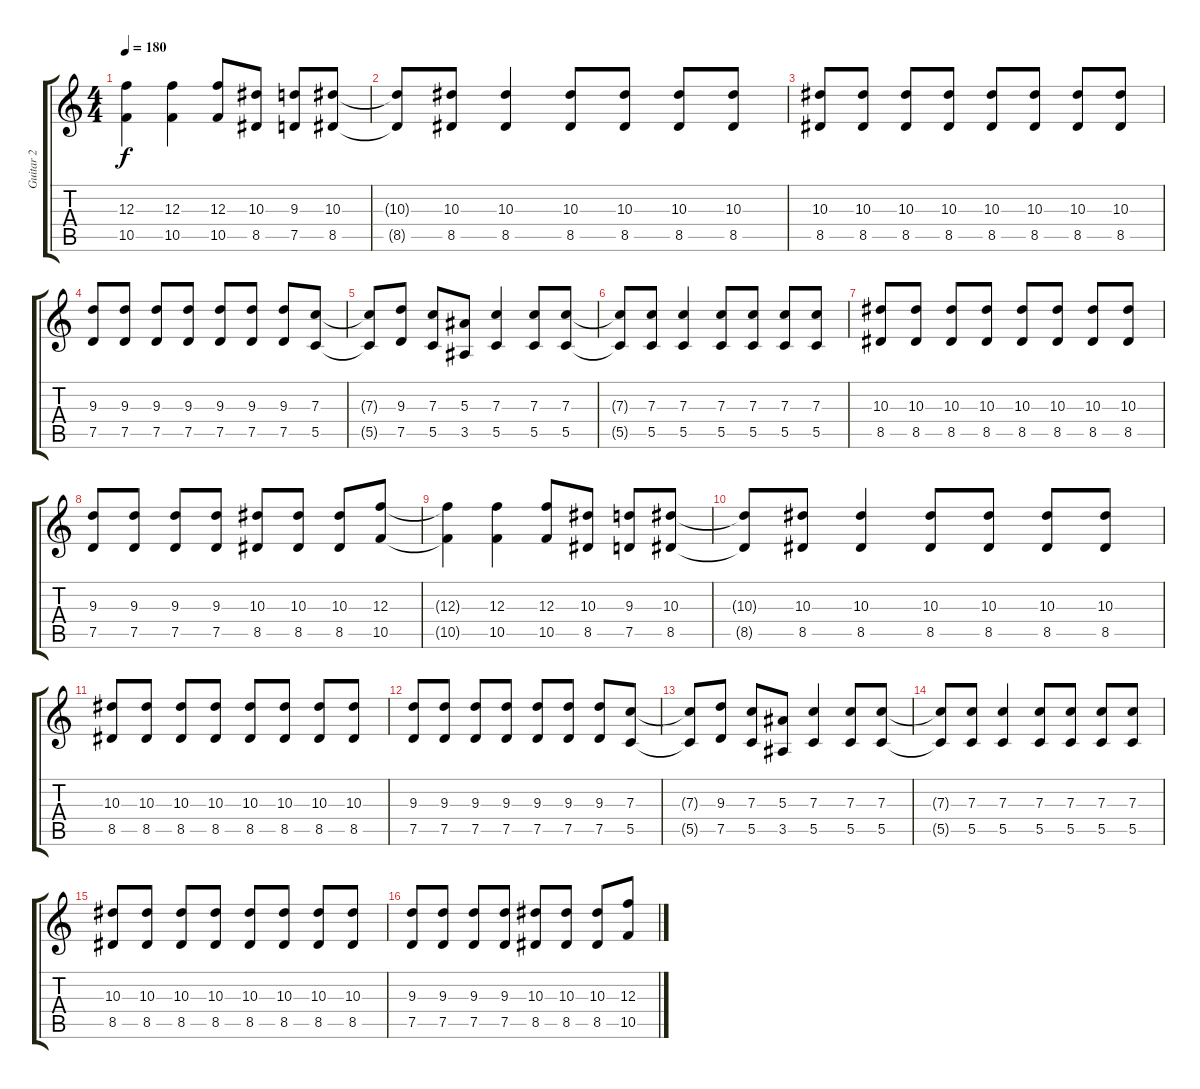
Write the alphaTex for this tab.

\track ("Guitar 2" "Guitar 2") {instrument overdrivenguitar}
\staff {score tabs}
\tuning (D4 A3 F3 C3 G2 C2) {hide}
\ts (4 4)
\tempo 180
\clef g2
\ks c
(12.3{t} 10.5{t}).4{dy f} (12.3 10.5).4 (12.3 10.5).8 (10.3 8.5).8 (9.3 7.5).8 (10.3 8.5).8 |
(10.3{t} 8.5{t}).8 (10.3 8.5).8 (10.3 8.5).4 (10.3 8.5).8 (10.3 8.5).8 (10.3 8.5).8 (10.3 8.5).8 |
(10.3 8.5).8 (10.3 8.5).8 (10.3 8.5).8 (10.3 8.5).8 (10.3 8.5).8 (10.3 8.5).8 (10.3 8.5).8 (10.3 8.5).8 |
(9.3 7.5).8 (9.3 7.5).8 (9.3 7.5).8 (9.3 7.5).8 (9.3 7.5).8 (9.3 7.5).8 (9.3 7.5).8 (7.3 5.5).8 |
(7.3{t} 5.5{t}).8 (9.3 7.5).8 (7.3 5.5).8 (5.3 3.5).8 (7.3 5.5).4 (7.3 5.5).8 (7.3 5.5).8 |
(7.3{t} 5.5{t}).8 (7.3 5.5).8 (7.3 5.5).4 (7.3 5.5).8 (7.3 5.5).8 (7.3 5.5).8 (7.3 5.5).8 |
(10.3 8.5).8 (10.3 8.5).8 (10.3 8.5).8 (10.3 8.5).8 (10.3 8.5).8 (10.3 8.5).8 (10.3 8.5).8 (10.3 8.5).8 |
(9.3 7.5).8 (9.3 7.5).8 (9.3 7.5).8 (9.3 7.5).8 (10.3 8.5).8 (10.3 8.5).8 (10.3 8.5).8 (12.3 10.5).8 |
(12.3{t} 10.5{t}).4 (12.3 10.5).4 (12.3 10.5).8 (10.3 8.5).8 (9.3 7.5).8 (10.3 8.5).8 |
(10.3{t} 8.5{t}).8 (10.3 8.5).8 (10.3 8.5).4 (10.3 8.5).8 (10.3 8.5).8 (10.3 8.5).8 (10.3 8.5).8 |
(10.3 8.5).8{volume 10} (10.3 8.5).8 (10.3 8.5).8 (10.3 8.5).8 (10.3 8.5).8 (10.3 8.5).8 (10.3 8.5).8 (10.3 8.5).8 |
(9.3 7.5).8 (9.3 7.5).8 (9.3 7.5).8 (9.3 7.5).8 (9.3 7.5).8 (9.3 7.5).8 (9.3 7.5).8 (7.3 5.5).8 |
(7.3{t} 5.5{t}).8 (9.3 7.5).8 (7.3 5.5).8 (5.3 3.5).8 (7.3 5.5).4 (7.3 5.5).8 (7.3 5.5).8 |
(7.3{t} 5.5{t}).8 (7.3 5.5).8 (7.3 5.5).4 (7.3 5.5).8 (7.3 5.5).8 (7.3 5.5).8 (7.3 5.5).8 |
(10.3 8.5).8 (10.3 8.5).8 (10.3 8.5).8 (10.3 8.5).8 (10.3 8.5).8 (10.3 8.5).8 (10.3 8.5).8 (10.3 8.5).8 |
(9.3 7.5).8 (9.3 7.5).8 (9.3 7.5).8 (9.3 7.5).8 (10.3 8.5).8 (10.3 8.5).8 (10.3 8.5).8 (12.3 10.5).8
